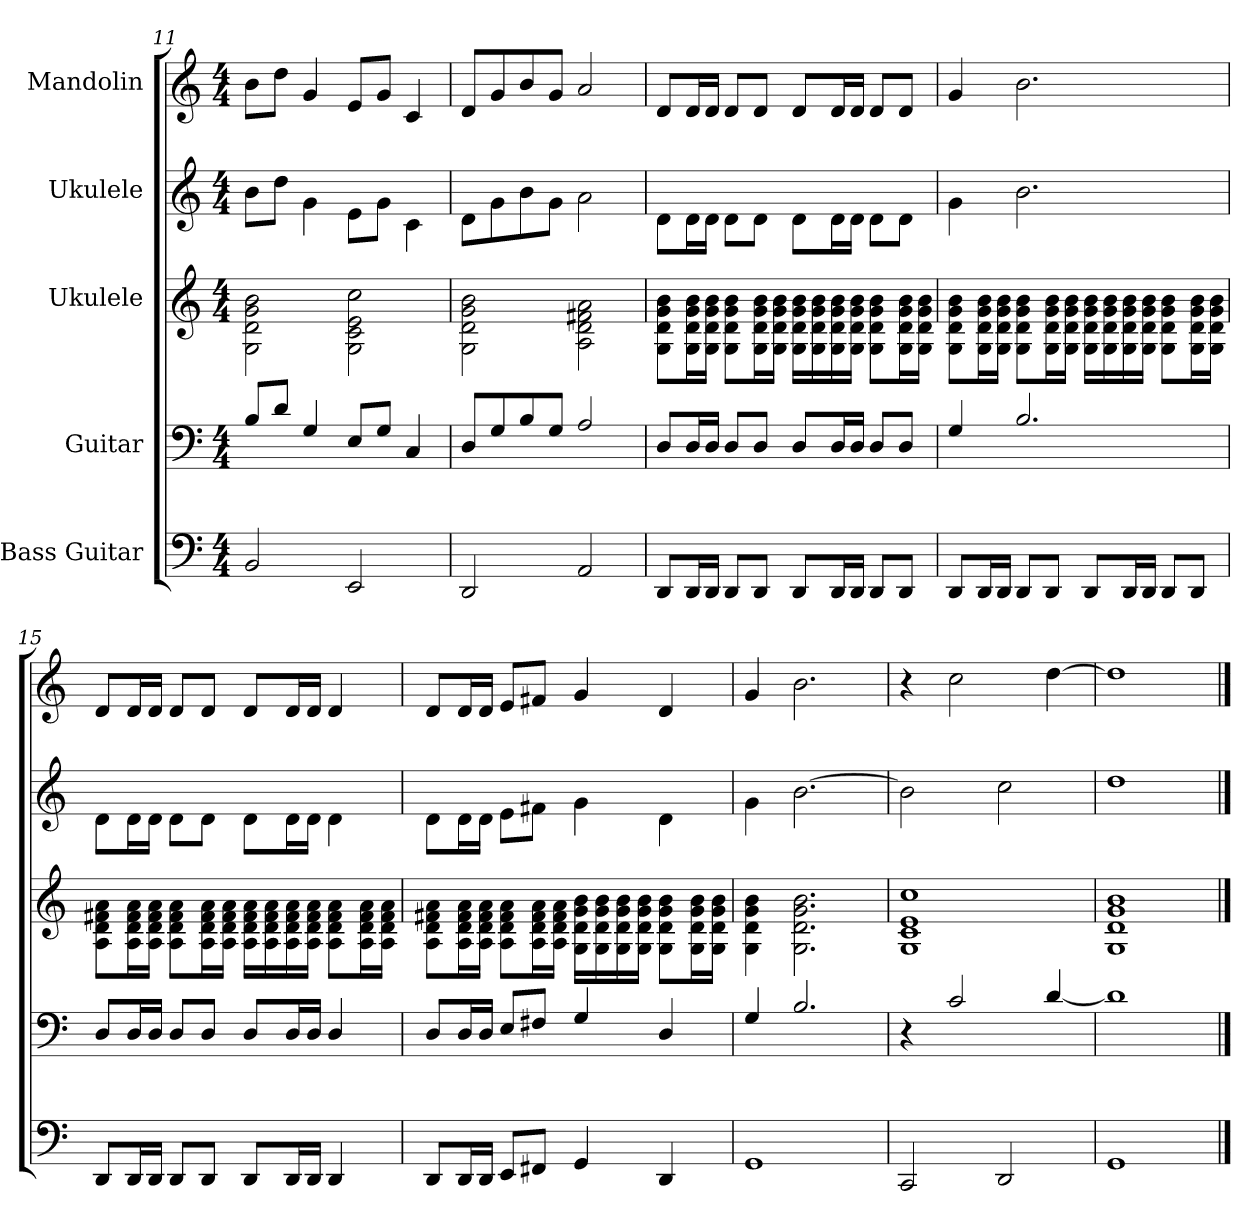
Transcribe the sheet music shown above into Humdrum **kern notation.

**kern	**kern	**kern	**kern	**kern
*part5	*part4	*part3	*part2	*part1
*staff5	*staff4	*staff3	*staff2	*staff1
*I"Bass Guitar	*I"Guitar	*I"Ukulele	*I"Ukulele	*I"Mandolin
*	*	*	*	*clefG2
*k[]	*k[]	*k[]	*k[]	*k[]
*C:	*C:	*C:	*C:	*C:
*M4/4	*M4/4	*M4/4	*M4/4	*M4/4
=11	=11	=11	=11	=11
2BBi/	8Bi/L	2Gi\ 2di 2gi 2bi	8bi\L	8bi\L
.	8di/J	.	8ddi\J	8ddi\J
.	4Gi/	.	4gi\	4gi/
2EEi/	8Ei/L	2Gi\ 2ci 2ei 2cci	8ei\L	8ei/L
.	8Gi/J	.	8gi\J	8gi/J
.	4Ci/	.	4ci\	4ci/
=12	=12	=12	=12	=12
2DDi/	8Di/L	2Gi\ 2di 2gi 2bi	8di\L	8di/L
.	8Gi/	.	8gi\	8gi/
.	8Bi/	.	8bi\	8bi/
.	8Gi/J	.	8gi\J	8gi/J
2AAi/	2Ai/	2Ai\ 2di 2f#i 2ai	2ai\	2ai/
=13	=13	=13	=13	=13
8DDi/L	8Di/L	8Gi\ 8di 8gi 8biL	8di\L	8di/L
16DDi/L	16Di/L	16Gi\ 16di 16gi 16biL	16di\L	16di/L
16DDi/JJ	16Di/JJ	16Gi\ 16di 16gi 16biJJ	16di\JJ	16di/JJ
8DDi/L	8Di/L	8Gi\ 8di 8gi 8biL	8di\L	8di/L
8DDi/J	8Di/J	16Gi\ 16di 16gi 16biL	8di\J	8di/J
.	.	16Gi\ 16di 16gi 16biJJ	.	.
8DDi/L	8Di/L	16Gi\ 16di 16gi 16biLL	8di\L	8di/L
.	.	16Gi\ 16di 16gi 16bi	.	.
16DDi/L	16Di/L	16Gi\ 16di 16gi 16bi	16di\L	16di/L
16DDi/JJ	16Di/JJ	16Gi\ 16di 16gi 16biJJ	16di\JJ	16di/JJ
8DDi/L	8Di/L	8Gi\ 8di 8gi 8biL	8di\L	8di/L
8DDi/J	8Di/J	16Gi\ 16di 16gi 16biL	8di\J	8di/J
.	.	16Gi\ 16di 16gi 16biJJ	.	.
!!LO:LB:g=z
=14	=14	=14	=14	=14
8DDi/L	4Gi/	8Gi\ 8di 8gi 8biL	4gi\	4gi/
16DDi/L	.	16Gi\ 16di 16gi 16biL	.	.
16DDi/JJ	.	16Gi\ 16di 16gi 16biJJ	.	.
8DDi/L	2.Bi/	8Gi\ 8di 8gi 8biL	2.bi\	2.bi\
8DDi/J	.	16Gi\ 16di 16gi 16biL	.	.
.	.	16Gi\ 16di 16gi 16biJJ	.	.
8DDi/L	.	16Gi\ 16di 16gi 16biLL	.	.
.	.	16Gi\ 16di 16gi 16bi	.	.
16DDi/L	.	16Gi\ 16di 16gi 16bi	.	.
16DDi/JJ	.	16Gi\ 16di 16gi 16biJJ	.	.
8DDi/L	.	8Gi\ 8di 8gi 8biL	.	.
8DDi/J	.	16Gi\ 16di 16gi 16biL	.	.
.	.	16Gi\ 16di 16gi 16biJJ	.	.
=15	=15	=15	=15	=15
8DDi/L	8Di/L	8Ai\ 8di 8f#i 8aiL	8di\L	8di/L
16DDi/L	16Di/L	16Ai\ 16di 16f#i 16aiL	16di\L	16di/L
16DDi/JJ	16Di/JJ	16Ai\ 16di 16f#i 16aiJJ	16di\JJ	16di/JJ
8DDi/L	8Di/L	8Ai\ 8di 8f#i 8aiL	8di\L	8di/L
8DDi/J	8Di/J	16Ai\ 16di 16f#i 16aiL	8di\J	8di/J
.	.	16Ai\ 16di 16f#i 16aiJJ	.	.
8DDi/L	8Di/L	16Ai\ 16di 16f#i 16aiLL	8di\L	8di/L
.	.	16Ai\ 16di 16f#i 16ai	.	.
16DDi/L	16Di/L	16Ai\ 16di 16f#i 16ai	16di\L	16di/L
16DDi/JJ	16Di/JJ	16Ai\ 16di 16f#i 16aiJJ	16di\JJ	16di/JJ
4DDi/	4Di/	8Ai\ 8di 8f#i 8aiL	4di\	4di/
.	.	16Ai\ 16di 16f#i 16aiL	.	.
.	.	16Ai\ 16di 16f#i 16aiJJ	.	.
!!LO:PB:g=z
=16	=16	=16	=16	=16
8DDi/L	8Di/L	8Ai\ 8di 8f#i 8aiL	8di\L	8di/L
16DDi/L	16Di/L	16Ai\ 16di 16f#i 16aiL	16di\L	16di/L
16DDi/JJ	16Di/JJ	16Ai\ 16di 16f#i 16aiJJ	16di\JJ	16di/JJ
8EEi/L	8Ei/L	8Ai\ 8di 8f#i 8aiL	8ei\L	8ei/L
8FF#i/J	8F#i/J	16Ai\ 16di 16f#i 16aiL	8f#i\J	8f#Xi/J
.	.	16Ai\ 16di 16f#i 16aiJJ	.	.
4GGi/	4Gi/	16Gi\ 16di 16gi 16biLL	4gi\	4gi/
.	.	16Gi\ 16di 16gi 16bi	.	.
.	.	16Gi\ 16di 16gi 16bi	.	.
.	.	16Gi\ 16di 16gi 16biJJ	.	.
4DDi/	4Di/	8Gi\ 8di 8gi 8biL	4di\	4di/
.	.	16Gi\ 16di 16gi 16biL	.	.
.	.	16Gi\ 16di 16gi 16biJJ	.	.
=17	=17	=17	=17	=17
1GGi	4Gi/	4Gi\ 4di 4gi 4bi	4gi\	4gi/
.	2.Bi/	2.Gi\ 2.di 2.gi 2.bi	[2.bi\	2.bi\
=18	=18	=18	=18	=18
2CCi/	4r	1Gi 1ci 1ei 1cci	2bi\]	4r
.	2ci/	.	.	2cci\
2DDi/	.	.	2cci\	.
.	[4di/	.	.	[4ddi\
=19	=19	=19	=19	=19
1GGi	1di]	1Gi 1di 1gi 1bi	1ddi	1ddi]
==	==	==	==	==
*-	*-	*-	*-	*-
